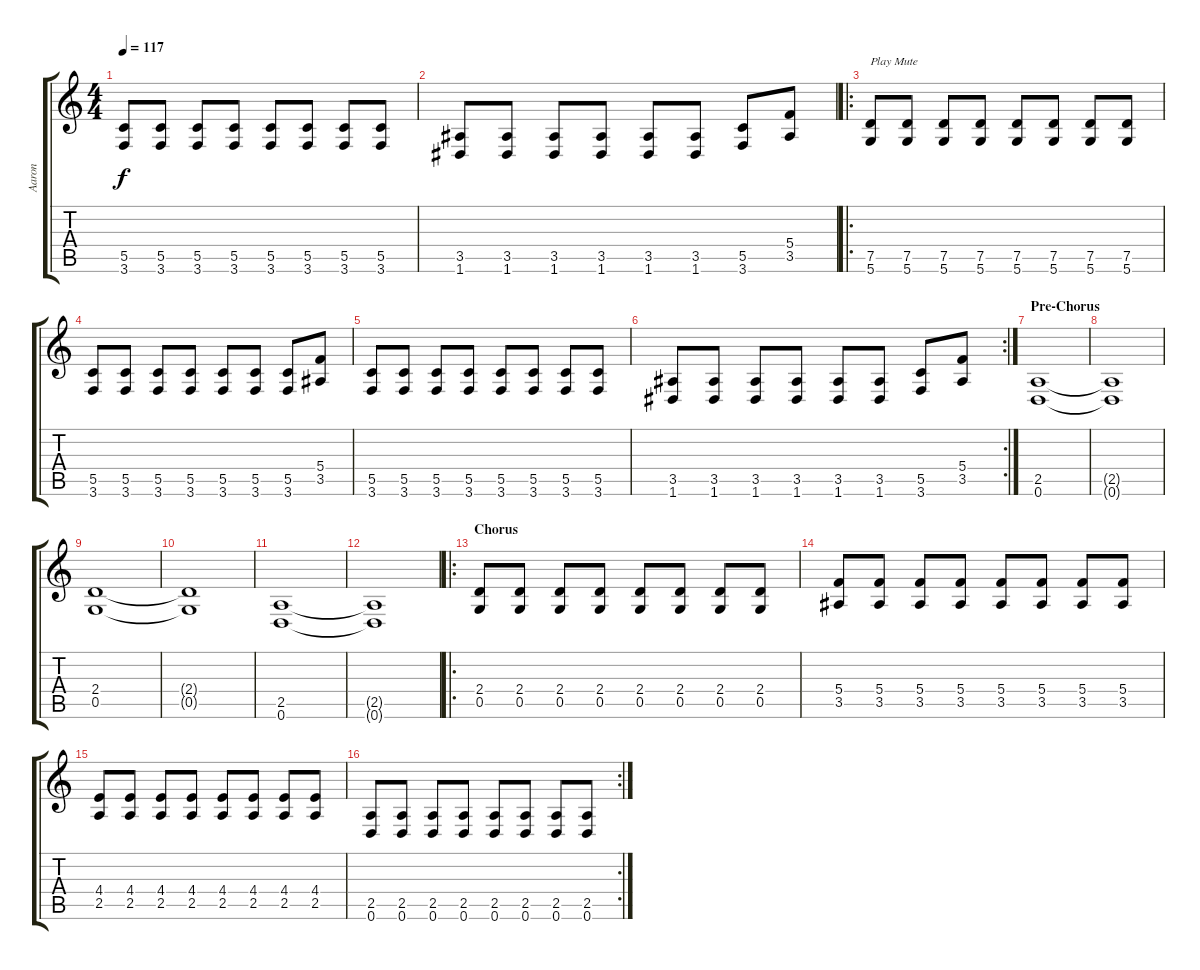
\track ("Aaron" "Aaron") {instrument distortionguitar}
\staff {score tabs}
\tuning (D4 A3 F3 C3 G2 D2) {hide}
\ts (4 4)
\tempo 117
\clef g2
\ks c
(5.5 3.6).8{dy f} (5.5 3.6).8 (5.5 3.6).8 (5.5 3.6).8 (5.5 3.6).8 (5.5 3.6).8 (5.5 3.6).8 (5.5 3.6).8 |
(3.5 1.6).8 (3.5 1.6).8 (3.5 1.6).8 (3.5 1.6).8 (3.5 1.6).8 (3.5 1.6).8 (5.5 3.6).8 (5.4 3.5).8 |
\ro
(7.5 5.6).8{txt "Play Mute"} (7.5 5.6).8 (7.5 5.6).8 (7.5 5.6).8 (7.5 5.6).8 (7.5 5.6).8 (7.5 5.6).8 (7.5 5.6).8 |
(5.5 3.6).8 (5.5 3.6).8 (5.5 3.6).8 (5.5 3.6).8 (5.5 3.6).8 (5.5 3.6).8 (5.5 3.6).8 (5.4 3.5).8 |
(5.5 3.6).8 (5.5 3.6).8 (5.5 3.6).8 (5.5 3.6).8 (5.5 3.6).8 (5.5 3.6).8 (5.5 3.6).8 (5.5 3.6).8 |
\rc 2
(3.5 1.6).8 (3.5 1.6).8 (3.5 1.6).8 (3.5 1.6).8 (3.5 1.6).8 (3.5 1.6).8 (5.5 3.6).8 (5.4 3.5).8 |
\section ("" "Pre-Chorus")
(2.5 0.6).1 |
(2.5{t} 0.6{t}).1 |
(2.4 0.5).1 |
(2.4{t} 0.5{t}).1 |
(2.5 0.6).1 |
(2.5{t} 0.6{t}).1 |
\ro
\section ("" "Chorus")
(2.4 0.5).8 (2.4 0.5).8 (2.4 0.5).8 (2.4 0.5).8 (2.4 0.5).8 (2.4 0.5).8 (2.4 0.5).8 (2.4 0.5).8 |
(5.4 3.5).8 (5.4 3.5).8 (5.4 3.5).8 (5.4 3.5).8 (5.4 3.5).8 (5.4 3.5).8 (5.4 3.5).8 (5.4 3.5).8 |
(4.4 2.5).8 (4.4 2.5).8 (4.4 2.5).8 (4.4 2.5).8 (4.4 2.5).8 (4.4 2.5).8 (4.4 2.5).8 (4.4 2.5).8 |
\rc 2
(2.5 0.6).8 (2.5 0.6).8 (2.5 0.6).8 (2.5 0.6).8 (2.5 0.6).8 (2.5 0.6).8 (2.5 0.6).8 (2.5 0.6).8
